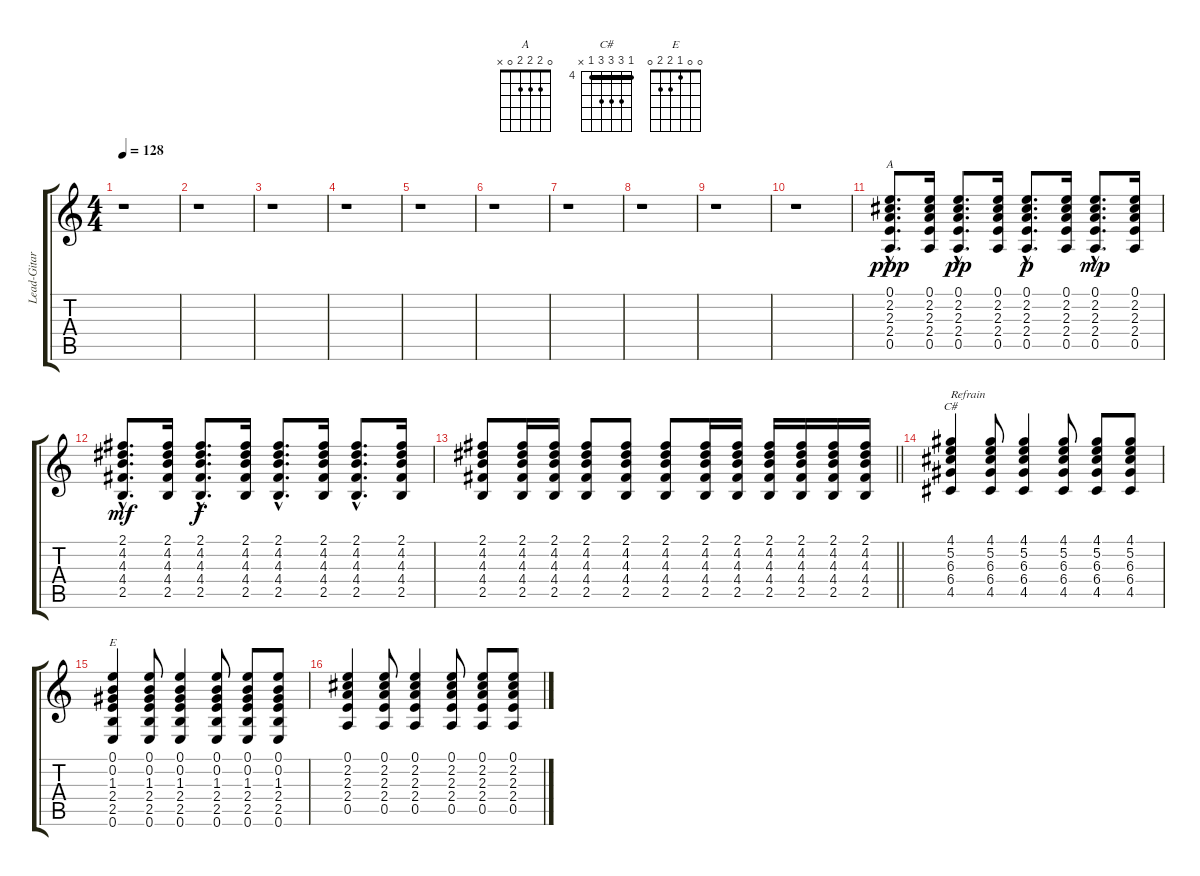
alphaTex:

\track ("Lead-Gitarre" "Lead-Gitar") {instrument acousticguitarsteel}
\staff {score tabs}
\tuning (E4 B3 G3 D3 A2 E2) {hide}
\chord ("A" 0 2 2 2 0 x)
\chord ("C#" 4 6 6 6 4 x) {firstfret 4 barre 4}
\chord ("E" 0 0 1 2 2 0)
\ts (4 4)
\tempo 128
\clef g2
\ks c
r.1{dy f} |
r.1 |
r.1 |
r.1 |
r.1 |
r.1 |
r.1 |
r.1 |
r.1 |
r.1 |
(0.1{hac} 2.2{hac} 2.3{hac} 2.4{hac} 0.5{hac}).8{d ch "A" dy ppp} (0.1 2.2 2.3 2.4 0.5).16 (0.1{hac} 2.2{hac} 2.3{hac} 2.4{hac} 0.5{hac}).8{d dy pp} (0.1 2.2 2.3 2.4 0.5).16 (0.1{hac} 2.2{hac} 2.3{hac} 2.4{hac} 0.5{hac}).8{d dy p} (0.1 2.2 2.3 2.4 0.5).16 (0.1{hac} 2.2{hac} 2.3{hac} 2.4{hac} 0.5{hac}).8{d dy mp} (0.1 2.2 2.3 2.4 0.5).16 |
(2.1{hac} 4.2{hac} 4.3{hac} 4.4{hac} 2.5{hac}).8{d dy mf} (2.1 4.2 4.3 4.4 2.5).16 (2.1{hac} 4.2{hac} 4.3{hac} 4.4{hac} 2.5{hac}).8{d dy f} (2.1 4.2 4.3 4.4 2.5).16 (2.1{hac} 4.2{hac} 4.3{hac} 4.4{hac} 2.5{hac}).8{d} (2.1 4.2 4.3 4.4 2.5).16 (2.1{hac} 4.2{hac} 4.3{hac} 4.4{hac} 2.5{hac}).8{d} (2.1 4.2 4.3 4.4 2.5).16 |
\barLineRight lightlight
(2.1 4.2 4.3 4.4 2.5).8 (2.1 4.2 4.3 4.4 2.5).16 (2.1 4.2 4.3 4.4 2.5).16 (2.1 4.2 4.3 4.4 2.5).8 (2.1 4.2 4.3 4.4 2.5).8 (2.1 4.2 4.3 4.4 2.5).8 (2.1 4.2 4.3 4.4 2.5).16 (2.1 4.2 4.3 4.4 2.5).16 (2.1 4.2 4.3 4.4 2.5).16 (2.1 4.2 4.3 4.4 2.5).16 (2.1 4.2 4.3 4.4 2.5).16 (2.1 4.2 4.3 4.4 2.5).16 |
(4.1 5.2 6.3 6.4 4.5).4{ch "C#" txt "Refrain"} (4.1 5.2 6.3 6.4 4.5).8 (4.1 5.2 6.3 6.4 4.5).4 (4.1 5.2 6.3 6.4 4.5).8 (4.1 5.2 6.3 6.4 4.5).8 (4.1 5.2 6.3 6.4 4.5).8 |
(0.1 0.2 1.3 2.4 2.5 0.6).4{ch "E"} (0.1 0.2 1.3 2.4 2.5 0.6).8 (0.1 0.2 1.3 2.4 2.5 0.6).4 (0.1 0.2 1.3 2.4 2.5 0.6).8 (0.1 0.2 1.3 2.4 2.5 0.6).8 (0.1 0.2 1.3 2.4 2.5 0.6).8 |
(0.1 2.2 2.3 2.4 0.5).4 (0.1 2.2 2.3 2.4 0.5).8 (0.1 2.2 2.3 2.4 0.5).4 (0.1 2.2 2.3 2.4 0.5).8 (0.1 2.2 2.3 2.4 0.5).8 (0.1 2.2 2.3 2.4 0.5).8
